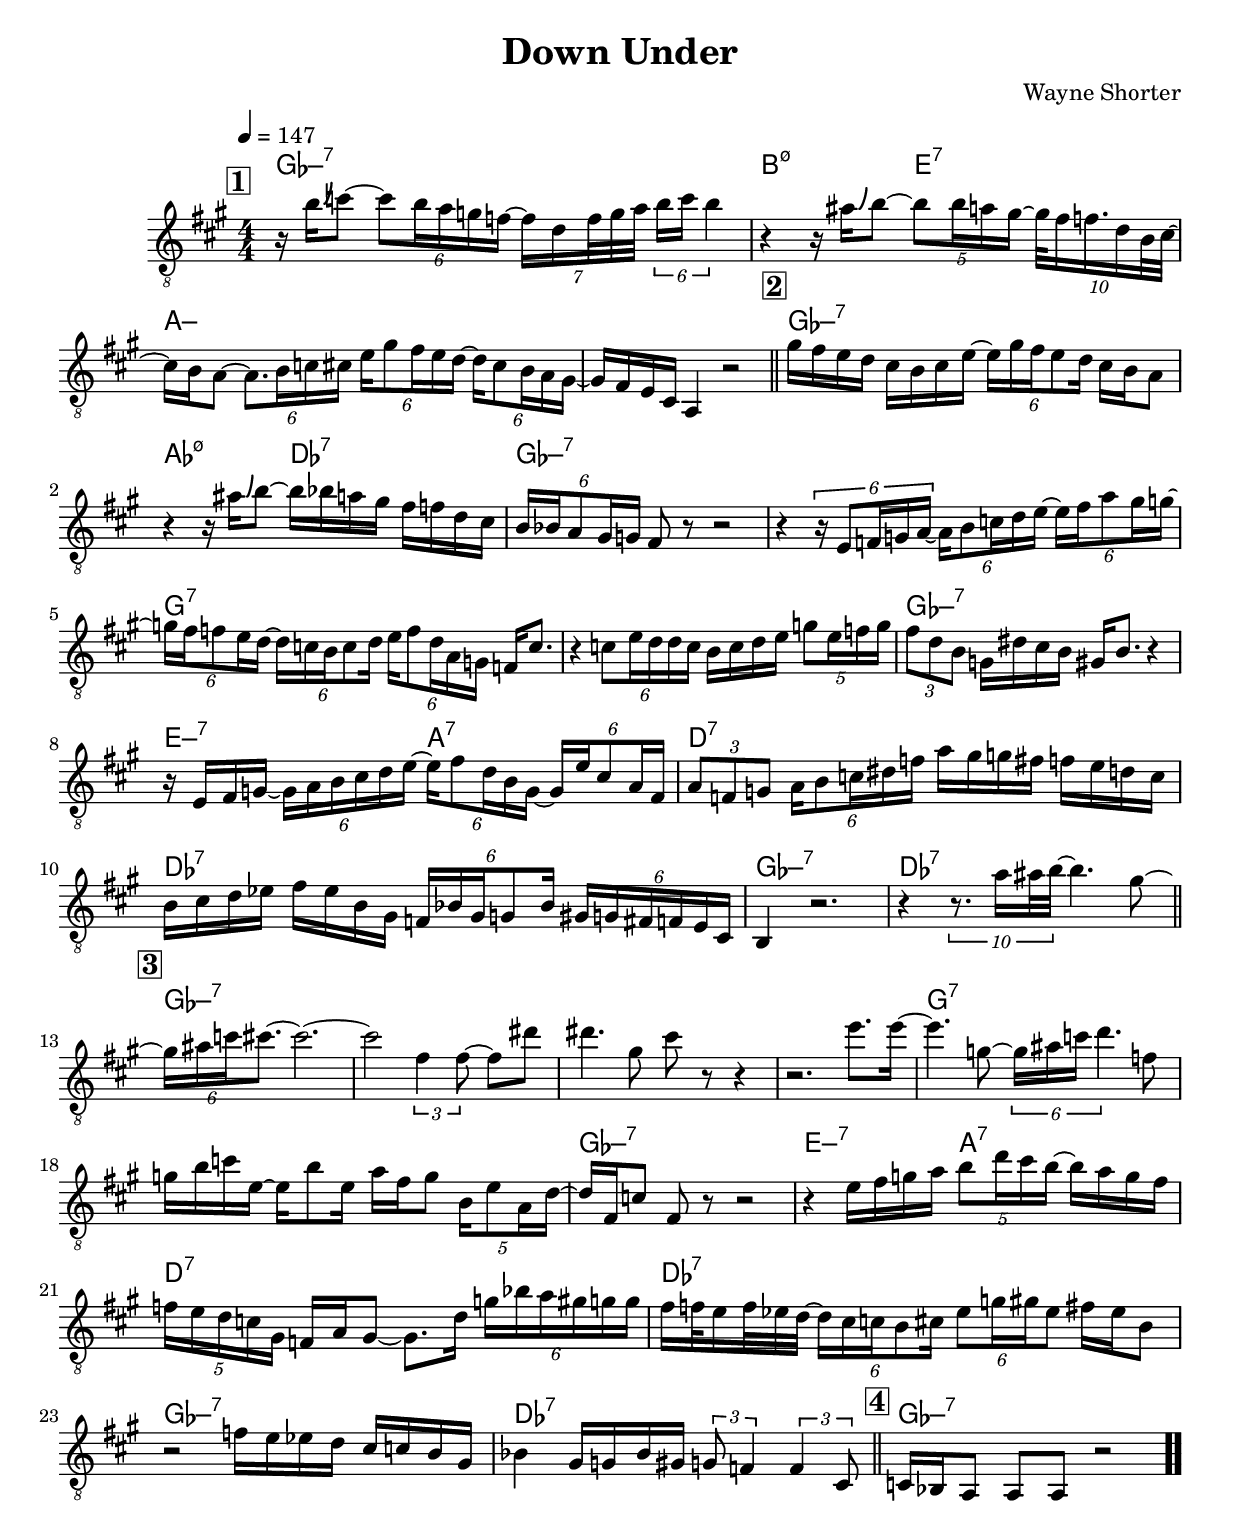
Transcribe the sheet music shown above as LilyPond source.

\version "2.13.2"

#(ly:set-option 'point-and-click #f)

\header {
  title = "Down Under"
  composer = "Wayne Shorter"
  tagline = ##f
}
global =
{
    \override Staff.TimeSignature #'style = #'()
    \time 4/4
    \clef "treble_8"
    \key fis \minor
    \override Rest #'direction = #'0
    \override MultiMeasureRest #'staff-position = #0
}
\score
{
<<
    \transpose c' c'

    \new ChordNames { \chords {
      \set majorSevenSymbol = \markup { "maj7" }
      \set minorChordModifier = \markup { \char ##x2013 }
      | ges1:min7 | b2:min5-7 e2:7 | a1:min | s1 
      | ges1:min7 | aes2:min5-7 des2:7 | ges1:min7 | s1 | g1:7 | s1 | ges1:min7 | e2:min7 a2:7 
      | d1:7 | des1:7 | ges1:min7 | des1:7 | ges1:min7 | s1 | s1 | s1 
      | g1:7 | s1 | ges1:min7 | e2:min7 a2:7 | d1:7 | des1:7 | ges1:min7 | des1:7 
      | ges1:min7|
      }
      }

    \new Staff
    <<
    \transpose c' c'

    {
      \global
  		%\override Score.MetronomeMark #'transparent = ##t
  		%\override Score.MetronomeMark #'stencil = ##f
  		
  		\override HorizontalBracket #'direction = #UP
  		\override HorizontalBracket #'bracket-flare = #'(0 . 0)
  		
  		\override TextSpanner #'dash-fraction = #1.0
  		\override TextSpanner #'bound-details #'left #'text = \markup{ \concat{\draw-line #'(0 . -1.0) \draw-line #'(1.0 . 0) }}
  		\override TextSpanner #'bound-details #'right #'text = \markup{ \concat{ \draw-line #'(1.0 . 0) \draw-line #'(0 . -1.0) }}
          \set Score.markFormatter = #format-mark-box-numbers


      \tempo 4 = 147
      \set Score.currentBarNumber = #-3
     
      \bar "||" \mark \default r16 b'16\bendAfter #+4  c''8~ \tuplet 6/4 {c''8 b'16 a'16 g'16 f'16~} \tuplet 7/8 {f'16 d'16 f'32 g'32 a'32} \tuplet 6/4 {b'16 c''16 b'4} 
      | r4 r16 ais'16\bendAfter #+4  b'8~ \tuplet 5/4 {b'8 b'16 a'16 gis'16~} \tuplet 10/8 {gis'32 fis'16 f'16. d'16 b32 cis'32~} 
      | cis'16 b16 a8~ \tuplet 6/4 {a8. b16 c'16 cis'16} \tuplet 6/4 {e'16 gis'8 fis'16 e'16 d'16~} \tuplet 6/4 {d'16 cis'8 b16 a16 gis16~} 
      | gis16 fis16 e16 cis16 a,4 r2 
      \bar "||" \mark \default gis'16 fis'16 e'16 d'16 cis'16 b16 cis'16 e'16~ \tuplet 6/4 {e'16 gis'16 fis'16 e'8 d'16} cis'16 b16 a8 
      | r4 r16 ais'16\bendAfter #+4  b'8~ b'16 bes'16 a'16 gis'16 fis'16 f'16 d'16 cis'16 
      | \tuplet 6/4 {b16 bes16 a8 gis16 g16} fis8 r8 r2 
      | r4 \tuplet 6/4 {r16 e8 f16 g16 a16~} \tuplet 6/4 {a16 b8 c'16 d'16 e'16~} \tuplet 6/4 {e'16 fis'16 a'8 gis'16 g'16~} 
      | \tuplet 6/4 {g'16 fis'16 f'8 e'16 d'16~} \tuplet 6/4 {d'16 c'16 b16 c'8 d'16} \tuplet 6/4 {e'16 f'8 d'16 a16 g16} f16 c'8. 
      | r4 \tuplet 6/4 {c'8 e'16 d'16 d'16 c'16} b16 c'16 d'16 e'16 \tuplet 5/4 {g'8 e'16 f'16 g'16} 
      | \tuplet 3/2 {fis'8 d'8 b8} g16 dis'16 cis'16 b16 gis16 b8. r4 
      | r16 e16 fis16 g16~ \tuplet 6/4 {g16 a16 b16 cis'16 d'16 e'16~} \tuplet 6/4 {e'16 fis'8 d'16 b16 g16~} \tuplet 6/4 {g16 e'16 cis'8 a16 fis16} 
      | \tuplet 3/2 {a8 f8 g8} \tuplet 6/4 {a16 b8 c'16 dis'16 f'16} a'16 gis'16 g'16 fis'16 f'16 e'16 d'16 c'16 
      | b16 cis'16 d'16 es'16 fis'16 es'16 b16 gis16 \tuplet 6/4 {f16 bes16 gis16 g8 bes16} \tuplet 6/4 {gis16 g16 fis16 f16 e16 cis16} 
      | b,4 r2. 
      | r4 \tuplet 10/8 {r8. a'16 ais'32 b'32~} b'4. gis'8~ 
      \bar "||" \mark \default \tuplet 6/4 {gis'16 ais'16 c''16 cis''8.~} cis''2.~ 
      | cis''2 \tuplet 3/2 {fis'4 fis'8~} fis'8 dis''8 
      | dis''4. gis'8 cis''8 r8 r4 
      | r2. e''8. e''16~ 
      | e''4. g'8~ \tuplet 6/4 {g'16 ais'16 c''16 d''4.} f'8 
      | g'16 b'16 c''16 e'16~ e'16 b'8 e'16 a'16 fis'16 g'8 \tuplet 5/4 {b16 e'8 a16 d'16~} 
      | d'16 fis16 c'8 fis8 r8 r2 
      | r4 e'16 fis'16 g'16 a'16 \tuplet 5/4 {b'8 d''16 cis''16 b'16~} b'16 a'16 g'16 fis'16 
      | \tuplet 5/4 {f'16 e'16 d'16 c'16 gis16} f16 a16 gis8~ gis8. d'16 \tuplet 6/4 {g'16 bes'16 a'16 gis'16 g'16 g'16} 
      | fis'16 f'32 e'16 f'32 es'32 d'32~ \tuplet 6/4 {d'16 cis'16 c'16 b8 cis'16} \tuplet 6/4 {es'8 g'16 gis'16 es'8} fis'16 es'16 b8 
      | r2 f'16 e'16 es'16 d'16 cis'16 c'16 b16 gis16 
      | bes4 gis16 g16 bes16 gis16 \tuplet 3/2 {g8 f4} \tuplet 3/2 {f4 cis8} 
      \bar "||" \mark \default c16 bes,16 a,8 a,8 a,8 r2\bar  ".."
    }
    >>
>>    
}
